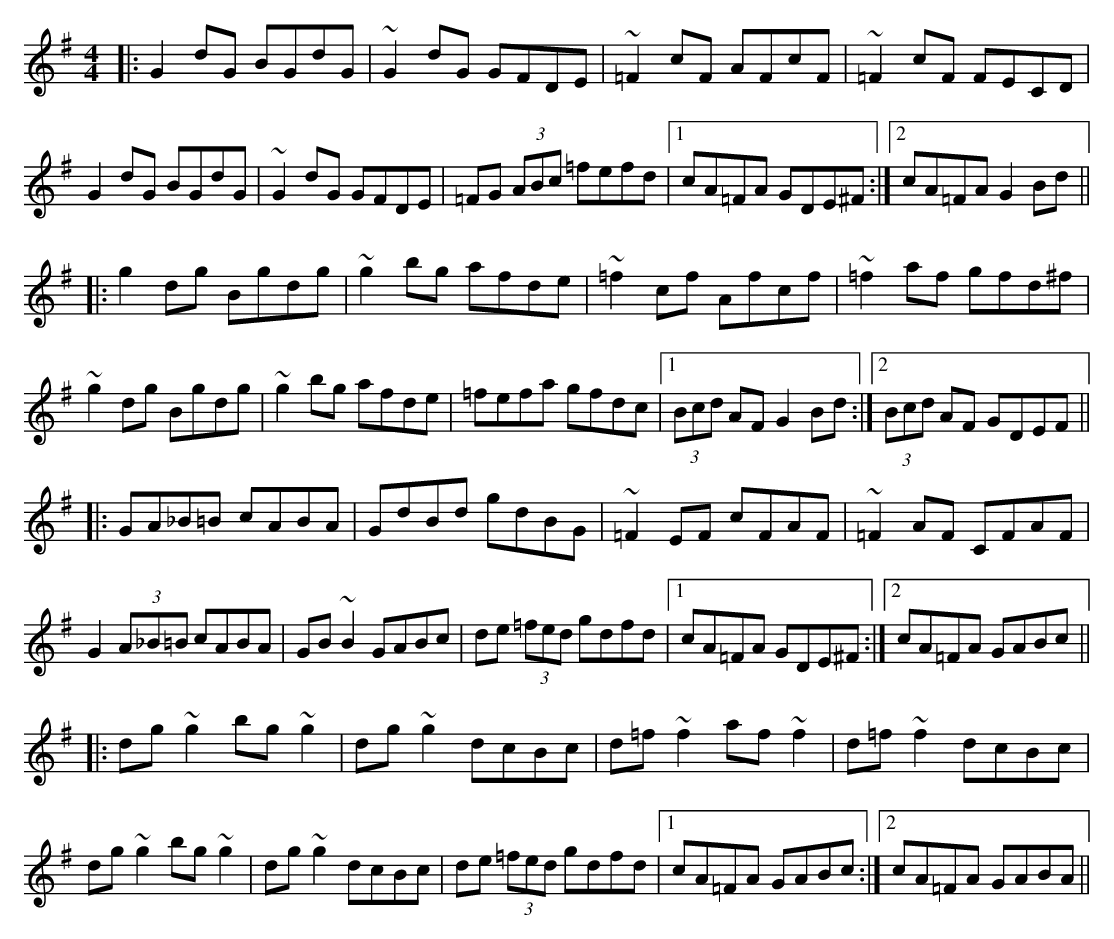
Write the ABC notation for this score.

X:1
M:4/4
K:G
|:G2dG BGdG|~G2dG GFDE|~=F2cF AFcF|~=F2cF FECD|
G2dG BGdG|~G2dG GFDE|=FG (3ABc =fefd|1 cA=FA GDE^F:|2 cA=FA G2Bd||
|:g2dg Bgdg|~g2bg afde|~=f2cf Afcf|~=f2af gfd^f|
~g2dg Bgdg|~g2bg afde|=fefa gfdc|1 (3Bcd AF G2Bd:|2 (3Bcd AF GDEF||
|:GA_B=B cABA|GdBd gdBG|~=F2EF cFAF|~=F2AF CFAF|
G2(3A_B=B cABA|GB~B2 GABc|de (3=fed gdfd|1 cA=FA GDE^F:|2 cA=FA GABc||
|:dg~g2 bg~g2|dg~g2 dcBc|d=f~f2 af~f2|d=f~f2 dcBc|
dg~g2 bg~g2|dg~g2 dcBc|de (3=fed gdfd|1 cA=FA GABc:|2 cA=FA GABA||
